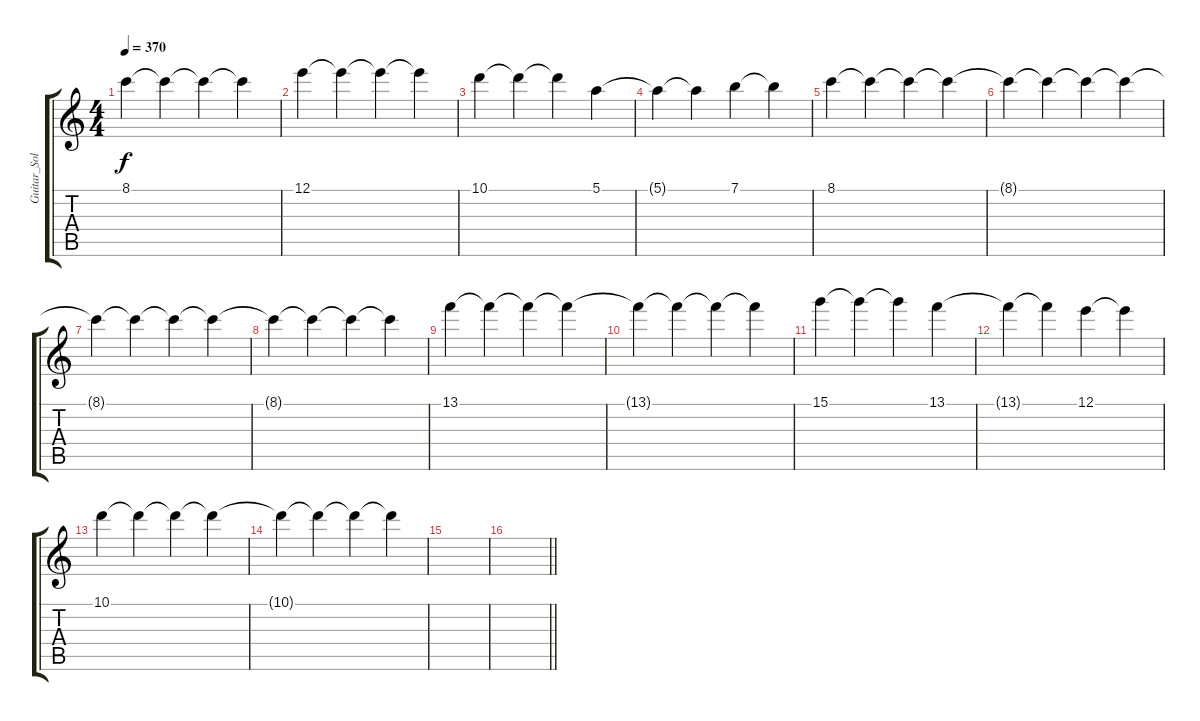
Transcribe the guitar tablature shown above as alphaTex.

\track ("Guitar_Solo" "Guitar_Sol") {instrument overdrivenguitar}
\staff {score tabs}
\tuning (E4 B3 G3 D3 A2 E2) {hide}
\ts (4 4)
\tempo 370
\clef g2
\ks c
8.1.4{dy f} 8.1{t}.4 8.1{t}.4 8.1{t}.4 |
12.1.4 12.1{t}.4 12.1{t}.4 12.1{t}.4 |
10.1.4 10.1{t}.4 10.1{t}.4 5.1.4 |
5.1{t}.4 5.1{t}.4 7.1.4 7.1{t}.4 |
8.1.4 8.1{t}.4 8.1{t}.4 8.1{t}.4 |
8.1{t}.4 8.1{t}.4 8.1{t}.4 8.1{t}.4 |
8.1{t}.4 8.1{t}.4 8.1{t}.4 8.1{t}.4 |
8.1{t}.4 8.1{t}.4 8.1{t}.4 8.1{t}.4 |
13.1.4 13.1{t}.4 13.1{t}.4 13.1{t}.4 |
13.1{t}.4 13.1{t}.4 13.1{t}.4 13.1{t}.4 |
15.1.4 15.1{t}.4 15.1{t}.4 13.1.4 |
13.1{t}.4 13.1{t}.4 12.1.4 12.1{t}.4 |
10.1.4 10.1{t}.4 10.1{t}.4 10.1{t}.4 |
10.1{t}.4 10.1{t}.4 10.1{t}.4 10.1{t}.4 |
|
\barLineRight lightlight
